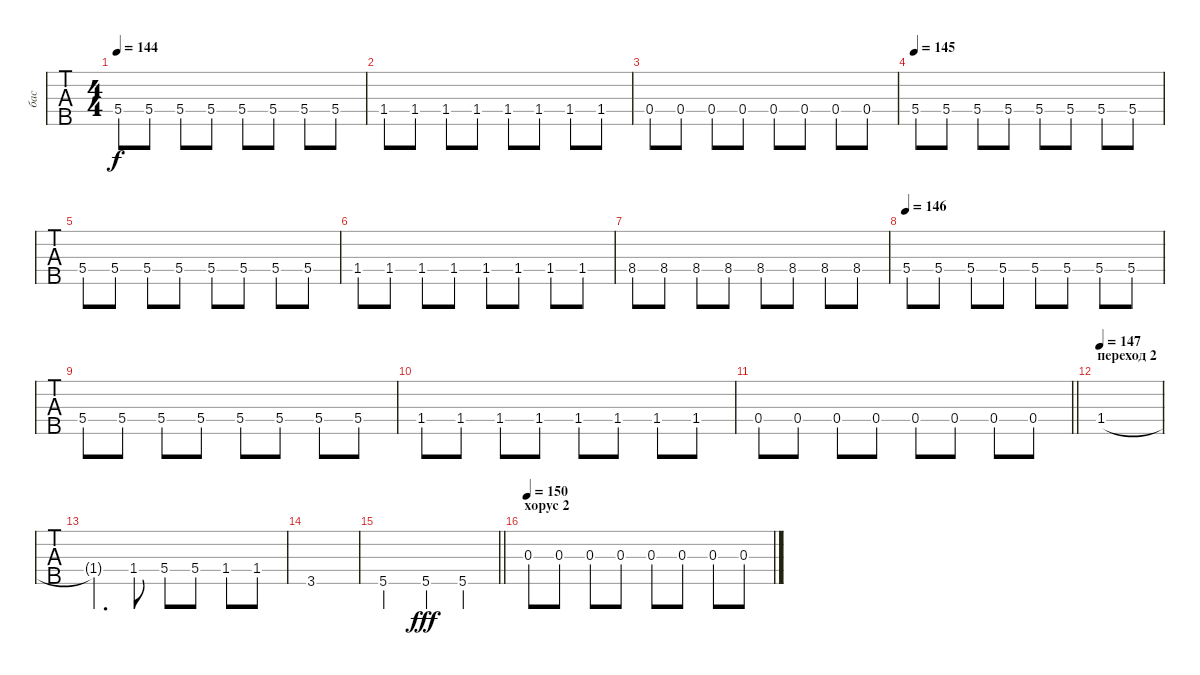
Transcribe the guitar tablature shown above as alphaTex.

\track ("бас" "бас") {instrument electricbassfinger}
\staff {tabs}
\tuning (G2 D2 A1 E1 B0) {hide}
\ts (4 4)
\tempo 144
\clef f4
\ks c
5.4.8{dy f} 5.4.8 5.4.8 5.4.8 5.4.8 5.4.8 5.4.8 5.4.8 |
1.4.8 1.4.8 1.4.8 1.4.8 1.4.8 1.4.8 1.4.8 1.4.8 |
0.4.8 0.4.8 0.4.8 0.4.8 0.4.8 0.4.8 0.4.8 0.4.8 |
\tempo 145
5.4.8 5.4.8 5.4.8 5.4.8 5.4.8 5.4.8 5.4.8 5.4.8 |
5.4.8 5.4.8 5.4.8 5.4.8 5.4.8 5.4.8 5.4.8 5.4.8 |
1.4.8 1.4.8 1.4.8 1.4.8 1.4.8 1.4.8 1.4.8 1.4.8 |
8.4.8 8.4.8 8.4.8 8.4.8 8.4.8 8.4.8 8.4.8 8.4.8 |
\tempo 146
5.4.8 5.4.8 5.4.8 5.4.8 5.4.8 5.4.8 5.4.8 5.4.8 |
5.4.8 5.4.8 5.4.8 5.4.8 5.4.8 5.4.8 5.4.8 5.4.8 |
1.4.8 1.4.8 1.4.8 1.4.8 1.4.8 1.4.8 1.4.8 1.4.8 |
\barLineRight lightlight
0.4.8 0.4.8 0.4.8 0.4.8 0.4.8 0.4.8 0.4.8 0.4.8 |
\section ("" "переход 2")
\tempo 147
1.4.1 |
1.4{t}.4{d} 1.4.8 5.4.8 5.4.8 1.4.8 1.4.8 |
3.5.1 |
\barLineRight lightlight
5.5.2 5.5{hac}.4{dy fff} 5.5{hac}.4 |
\section ("" "хорус 2")
\tempo 150
0.3.8 0.3.8 0.3.8 0.3.8 0.3.8 0.3.8 0.3.8 0.3.8
